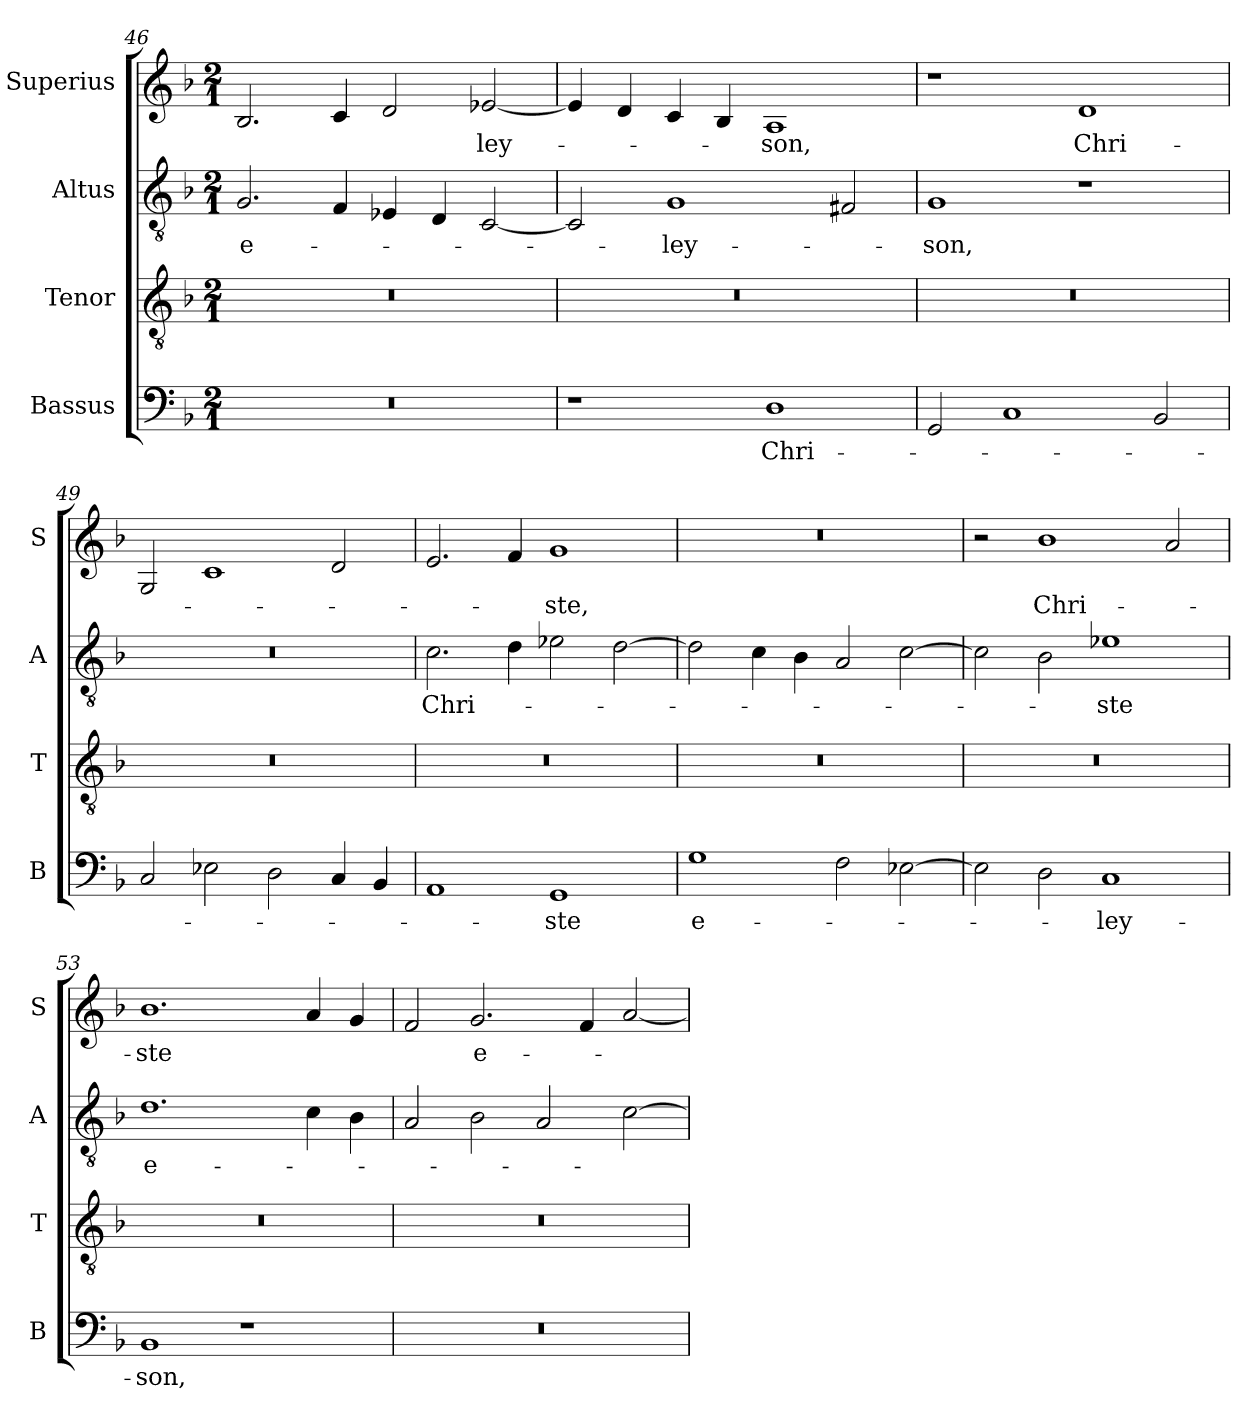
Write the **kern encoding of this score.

**kern	**text	**kern	**kern	**text	**kern	**text
*part4	*part4	*part3	*part2	*part2	*part1	*part1
*staff4	*staff4	*staff3	*staff2	*staff2	*staff1	*staff1
*I"Bassus	*	*I"Tenor	*I"Altus	*	*I"Superius	*
*I'B	*	*I'T	*I'A	*	*I'S	*
*clefF4	*	*clefGv2	*clefGv2	*	*clefG2	*
*k[b-]	*	*k[b-]	*k[b-]	*	*k[b-]	*
*M2/1	*	*M2/1	*M2/1	*	*M2/1	*
=46	=46	=46	=46	=46	=46	=46
!	!	!	!	!LO:LY:i	!	!
0r	.	0r	2.G	e-	2.B-	.
.	.	.	4F	.	4c	.
.	.	.	4E-X	.	2d	.
.	.	.	4D	.	.	.
!	!	!	!	!	!	!LO:LY:i
.	.	.	[2C	.	[2e-X	-ley-
=47	=47	=47	=47	=47	=47	=47
1r	.	0r	2C]	.	4e-]	.
.	.	.	.	.	4d	.
!	!	!	!	!LO:LY:i	!	!
.	.	.	1G	-ley-	4c	.
.	.	.	.	.	4B-	.
!	!LO:LY:i	!	!	!	!	!LO:LY:i
1D	Chri-	.	.	.	1A	-son,
.	.	.	2F#X	.	.	.
=48	=48	=48	=48	=48	=48	=48
!	!	!	!	!LO:LY:i	!	!
2GG	.	0r	1G	-son,	1r	.
1C	.	.	.	.	.	.
!	!	!	!	!	!	!LO:LY:i
.	.	.	1r	.	1d	Chri-
2BB-	.	.	.	.	.	.
=49	=49	=49	=49	=49	=49	=49
2C	.	0r	0r	.	2G	.
2E-X	.	.	.	.	1c	.
2D	.	.	.	.	.	.
4C	.	.	.	.	2d	.
4BB-	.	.	.	.	.	.
=50	=50	=50	=50	=50	=50	=50
!	!	!	!	!LO:LY:i	!	!
1AA	.	0r	2.c	Chri-	2.e	.
.	.	.	4d	.	4f	.
!	!LO:LY:i	!	!	!	!	!LO:LY:i
1GG	-ste	.	2e-i	.	1g	-ste,
.	.	.	[2d	.	.	.
=51	=51	=51	=51	=51	=51	=51
!	!LO:LY:i	!	!	!	!	!
1G	e-	0r	2d]	.	0r	.
.	.	.	4c	.	.	.
.	.	.	4B-	.	.	.
2F	.	.	2A	.	.	.
[2E-X	.	.	[2c	.	.	.
=52	=52	=52	=52	=52	=52	=52
2E-]	.	0r	2c]	.	2r	.
!	!	!	!	!	!	!LO:LY:i
2D	.	.	2B-	.	1b-	Chri-
!	!LO:LY:i	!	!	!LO:LY:i	!	!
1C	-ley-	.	1e-X	-ste	.	.
.	.	.	.	.	2a	.
=53	=53	=53	=53	=53	=53	=53
!	!LO:LY:i	!	!	!LO:LY:i	!	!LO:LY:i
1BB-	-son,	0r	1.d	e-	1.b-	-ste
1r	.	.	.	.	.	.
.	.	.	4c	.	4a	.
.	.	.	4B-	.	4g	.
=54	=54	=54	=54	=54	=54	=54
0r	.	0r	2A	.	2f	.
!	!	!	!	!	!	!LO:LY:i
.	.	.	2B-	.	2.g	e-
.	.	.	2A	.	.	.
.	.	.	.	.	4f	.
.	.	.	[2c	.	[2a	.
=	=	=	=	=	=	=
*-	*-	*-	*-	*-	*-	*-
